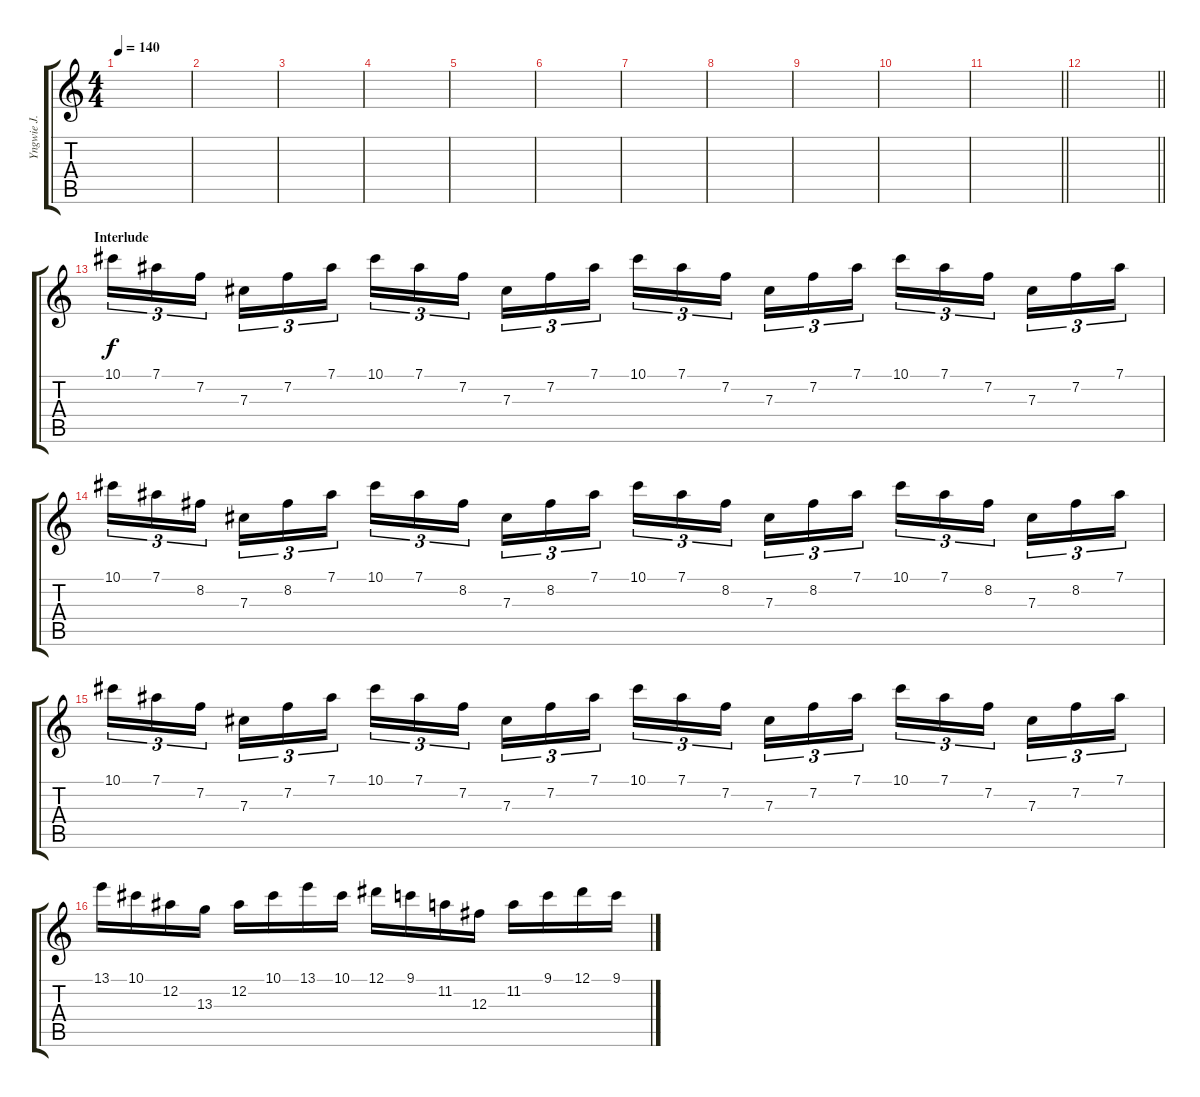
\track ("Yngwie J. Malmsteen" "Yngwie J. ") {instrument overdrivenguitar}
\staff {score tabs}
\tuning (Eb4 Bb3 Gb3 Db3 Ab2 Eb2) {hide}
\ts (4 4)
\tempo 140
\clef g2
\ks c
|
|
|
|
|
|
|
|
|
|
\barLineRight lightlight
|
\barLineRight lightlight
|
\section ("" "Interlude")
10.1.16{tu (3 2)} 7.1.16{tu (3 2)} 7.2.16{tu (3 2) beam splitsecondary} 7.3.16{tu (3 2)} 7.2.16{tu (3 2)} 7.1.16{tu (3 2)} 10.1.16{tu (3 2)} 7.1.16{tu (3 2)} 7.2.16{tu (3 2) beam splitsecondary} 7.3.16{tu (3 2)} 7.2.16{tu (3 2)} 7.1.16{tu (3 2)} 10.1.16{tu (3 2)} 7.1.16{tu (3 2)} 7.2.16{tu (3 2) beam splitsecondary} 7.3.16{tu (3 2)} 7.2.16{tu (3 2)} 7.1.16{tu (3 2)} 10.1.16{tu (3 2)} 7.1.16{tu (3 2)} 7.2.16{tu (3 2) beam splitsecondary} 7.3.16{tu (3 2)} 7.2.16{tu (3 2)} 7.1.16{tu (3 2)} |
10.1.16{tu (3 2)} 7.1.16{tu (3 2)} 8.2.16{tu (3 2) beam splitsecondary} 7.3.16{tu (3 2)} 8.2.16{tu (3 2)} 7.1.16{tu (3 2)} 10.1.16{tu (3 2)} 7.1.16{tu (3 2)} 8.2.16{tu (3 2) beam splitsecondary} 7.3.16{tu (3 2)} 8.2.16{tu (3 2)} 7.1.16{tu (3 2)} 10.1.16{tu (3 2)} 7.1.16{tu (3 2)} 8.2.16{tu (3 2) beam splitsecondary} 7.3.16{tu (3 2)} 8.2.16{tu (3 2)} 7.1.16{tu (3 2)} 10.1.16{tu (3 2)} 7.1.16{tu (3 2)} 8.2.16{tu (3 2) beam splitsecondary} 7.3.16{tu (3 2)} 8.2.16{tu (3 2)} 7.1.16{tu (3 2)} |
10.1.16{tu (3 2)} 7.1.16{tu (3 2)} 7.2.16{tu (3 2) beam splitsecondary} 7.3.16{tu (3 2)} 7.2.16{tu (3 2)} 7.1.16{tu (3 2)} 10.1.16{tu (3 2)} 7.1.16{tu (3 2)} 7.2.16{tu (3 2) beam splitsecondary} 7.3.16{tu (3 2)} 7.2.16{tu (3 2)} 7.1.16{tu (3 2)} 10.1.16{tu (3 2)} 7.1.16{tu (3 2)} 7.2.16{tu (3 2) beam splitsecondary} 7.3.16{tu (3 2)} 7.2.16{tu (3 2)} 7.1.16{tu (3 2)} 10.1.16{tu (3 2)} 7.1.16{tu (3 2)} 7.2.16{tu (3 2) beam splitsecondary} 7.3.16{tu (3 2)} 7.2.16{tu (3 2)} 7.1.16{tu (3 2)} |
13.1.16 10.1.16 12.2.16 13.3.16 12.2.16 10.1.16 13.1.16 10.1.16 12.1.16 9.1.16 11.2.16 12.3.16 11.2.16 9.1.16 12.1.16 9.1.16
